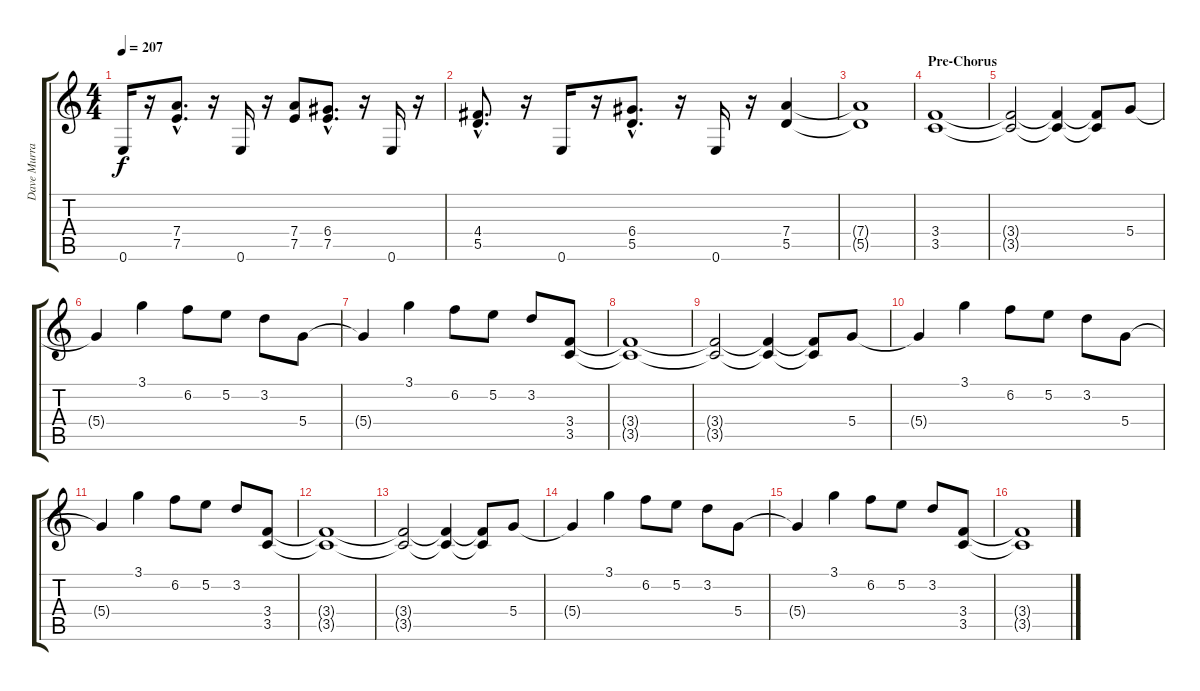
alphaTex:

\track ("Dave Murray" "Dave Murra") {instrument distortionguitar}
\staff {score tabs}
\tuning (E4 B3 G3 D3 A2 E2) {hide}
\ts (4 4)
\tempo 207
\clef g2
\ks c
0.6.16{dy f} r.16 (7.4{hac} 7.5{hac}).8{d} r.16 0.6.16 r.16 (7.4 7.5).8 (6.4{hac} 7.5{hac}).8{d} r.16 0.6.16 r.16 |
(4.4{hac} 5.5{hac}).8{d} r.16 0.6.16 r.16 (6.4{hac} 5.5{hac}).8{d} r.16 0.6.16 r.16 (7.4 5.5).4 |
(7.4{t} 5.5{t}).1 |
\section ("" "Pre-Chorus")
(3.4 3.5).1 |
(3.4{t} 3.5{t}).2 (3.4{t} 3.5{t}).4 (3.4{t} 3.5{t}).8 5.4.8 |
5.4{t}.4 3.1.4 6.2.8 5.2.8 3.2.8 5.4.8 |
5.4{t}.4 3.1.4 6.2.8 5.2.8 3.2.8 (3.4 3.5).8 |
(3.4{t} 3.5{t}).1 |
(3.4{t} 3.5{t}).2 (3.4{t} 3.5{t}).4 (3.4{t} 3.5{t}).8 5.4.8 |
5.4{t}.4 3.1.4 6.2.8 5.2.8 3.2.8 5.4.8 |
5.4{t}.4 3.1.4 6.2.8 5.2.8 3.2.8 (3.4 3.5).8 |
(3.4{t} 3.5{t}).1 |
(3.4{t} 3.5{t}).2 (3.4{t} 3.5{t}).4 (3.4{t} 3.5{t}).8 5.4.8 |
5.4{t}.4 3.1.4 6.2.8 5.2.8 3.2.8 5.4.8 |
5.4{t}.4 3.1.4 6.2.8 5.2.8 3.2.8 (3.4 3.5).8 |
(3.4{t} 3.5{t}).1
